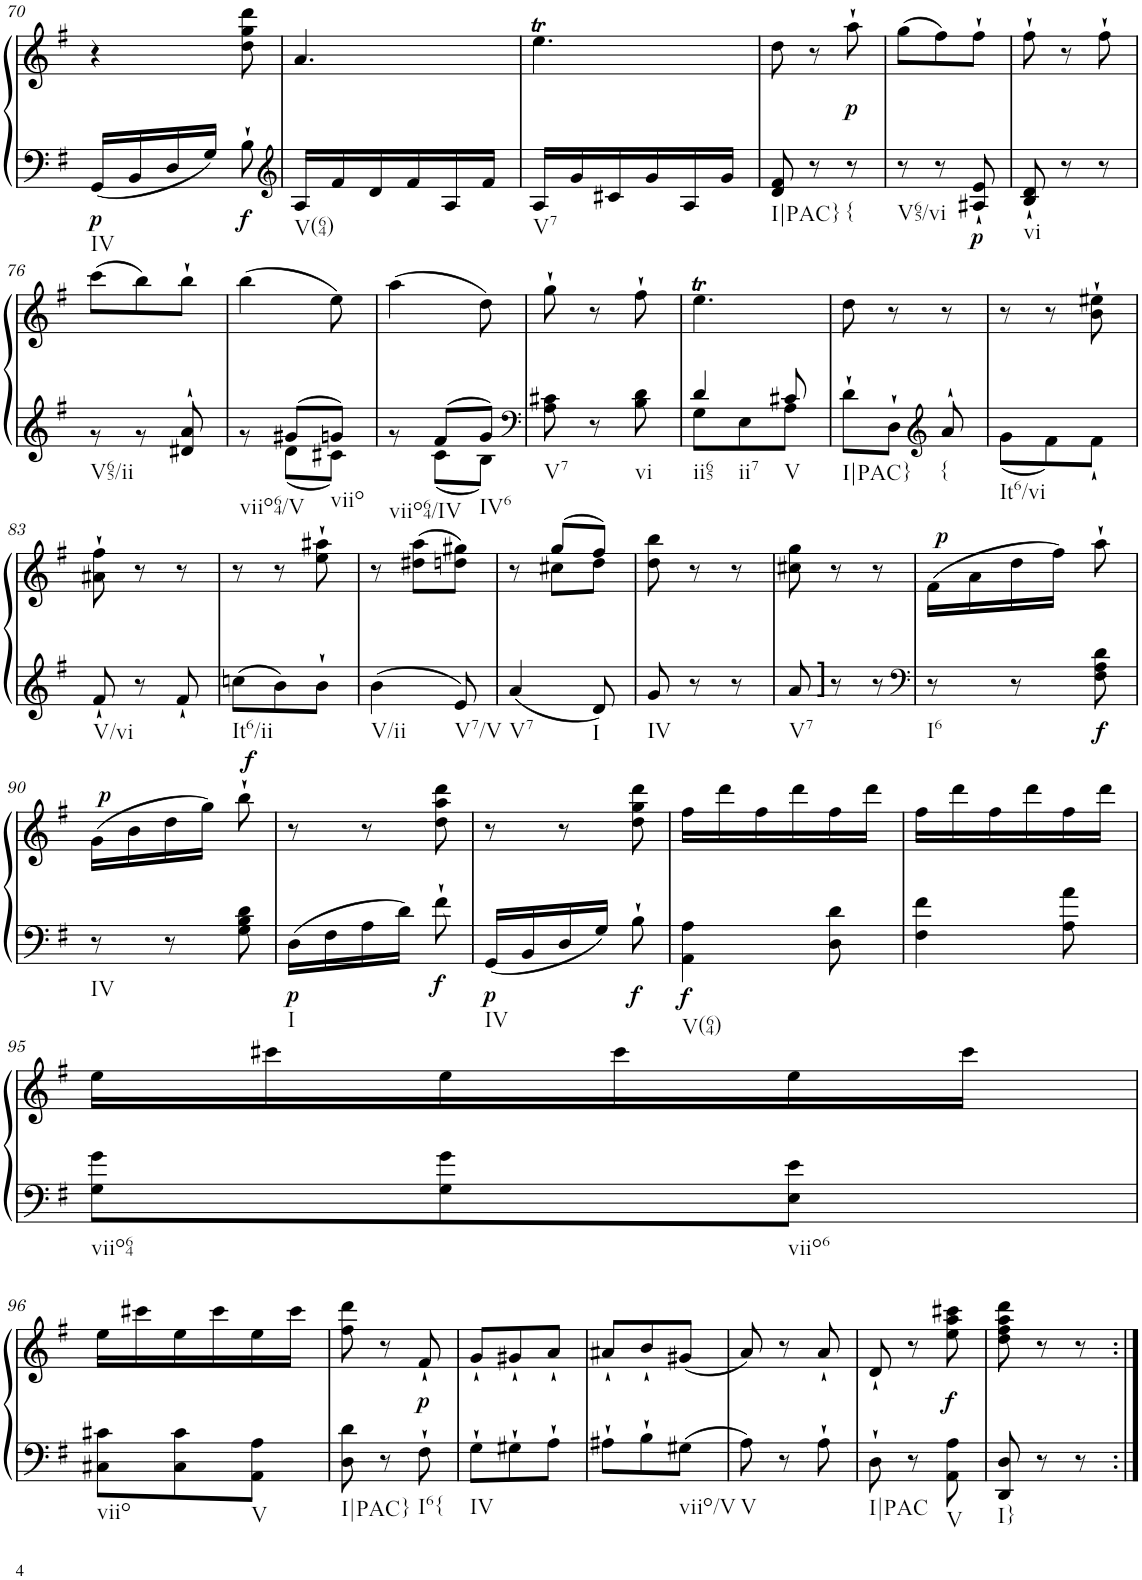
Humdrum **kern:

**kern	**kern	**dynam
*part1	*part1	*part1
*staff2	*staff1	*staff1/2
*I"Klavier linke Hand	*	*
!!LO:PB:g=z
*clefF4	*clefG2	*
*k[f#]	*k[f#]	*
*M3/8	*M3/8	*
=70	=70	=70
!LO:TX:b:t=IV	!	!
!	!	!LO:DY:b=2
16GG/LL	4r	p
16BB/	.	.
16D/	.	.
16G/JJ	.	.
!	!	!LO:DY:b=2
8B`\	8dd\ 8gg\ 8ddd\	f
=71	=71	=71
*clefG2	*	*
!LO:TX:b:t=V(64)	!	!
16A/LL	4.a/	.
16f#/	.	.
16d/	.	.
16f#/	.	.
16A/	.	.
16f#/JJ	.	.
=72	=72	=72
!LO:TX:b:t=V7	!	!
16A/LL	4.eeT\	.
16g/	.	.
16c#X/	.	.
16g/	.	.
16A/	.	.
16g/JJ	.	.
=73	=73	=73
!LO:TX:b:t=I|PAC}	!	!
8d/ 8f#/	8dd\	.
8r	8r	.
!LO:TX:b:t={	!	!
!	!	!LO:DY:b
8r	8aa`\	p
=74	=74	=74
!LO:TX:b:t=V65/vi	!	!
8r	(8gg\L	.
8r	8ff#\)	.
!	!	!LO:DY:b=2
8A#X/` 8e/`	8ff#`\J	p
=75	=75	=75
!LO:TX:b:t=vi	!	!
8B/` 8d/`	8ff#`\	.
8r	8r	.
8r	8ff#`\	.
!!LO:LB:g=z
=76	=76	=76
*^	*	*
!LO:TX:b:t=V65/ii	!	!	!
4.ryy	8r	(8ccc\L	.
.	8r	8bb\)	.
.	8d#X/` 8a/`	8bb`\J	.
=77	=77	=77	=77
!LO:TX:b:t=viio64/V	!	!	!
8ryy	8r	(4bb\	.
8g#X/L	8d\L	.	.
!LO:TX:b:t=viio	!	!	!
8gn/J	8c#X\J	8ee\)	.
=78	=78	=78	=78
!LO:TX:b:t=viio64/IV	!	!	!
8ryy	8r	(4aa\	.
8f#/L	8c\L	.	.
!LO:TX:b:t=IV6	!	!	!
8g/J	8B\J	8dd\)	.
*v	*v	*	*
=79	=79	=79
*clefF4	*	*
*^	*	*
!LO:TX:b:t=V7	!	!	!
*v	*v	*	*
8A\ 8c#X\	8gg`\	.
8r	8r	.
!LO:TX:b:t=vi	!	!
8B\ 8d\	8ff#`\	.
=80	=80	=80
*^	*	*
!LO:TX:b:t=ii65	!	!	!
!LO:TX:b:t=ii7	!	!	!
4d/	8G\L	4.eeT\	.
.	8E\	.	.
!LO:TX:b:t=V	!	!	!
8c#X/	8A\J	.	.
=81	=81	=81	=81
!LO:TX:b:t=I|PAC}	!	!	!
8d`\L	4ryy	8dd\	.
8D`\J	.	8r	.
*clefG2	*	*	*
!LO:TX:b:t={	!	!	!
8ryy	8a`/	8r	.
=82	=82	=82	=82
!LO:TX:b:t=It6/vi	!	!	!
4.ryy	8g\L	8r	.
.	8f#\	8r	.
.	8f#`\J	8b\` 8ee#X\`	.
!!LO:LB:g=z
=83	=83	=83	=83
!LO:TX:b:t=V/vi	!	!	!
*v	*v	*	*
8f#`/	8a#X\` 8ff#\`	.
8r	8r	.
8f#`/	8r	.
=84	=84	=84
!LO:TX:b:t=It6/ii	!	!
8ccn\L	8r	.
8b\	8r	.
8b`\J	8ee\` 8aa#X\`	.
=85	=85	=85
!LO:TX:b:t=V/ii	!	!
4b\	8r	.
.	(8dd#X\ 8aa\L	.
!LO:TX:b:t=V7/V	!	!
8e/	8ddn\ 8gg#X\J)	.
=86	=86	=86
*	*^	*
!LO:TX:b:t=V7	!	!	!
4a/	8r	8ryy	.
.	(8gg/L	8cc#X\L	.
!LO:TX:b:t=I	!	!	!
8d/	8ff#/J)	8dd\J	.
=87	=87	=87	=87
!LO:TX:b:t=IV	!	!	!
*	*v	*v	*
8g/	8dd\ 8bb\	.
8r	8r	.
8r	8r	.
=88	=88	=88
!LO:TX:b:t=V7	!	!
8a/	8cc#X\ 8gg\	.
8r	8r	.
8r	8r	.
=89	=89	=89
*clefF4	*	*
!LO:TX:b:t=I6	!	!
!	!	!LO:DY:a
8r	(16f#\LL	p
.	16a\	.
8r	16dd\	.
.	16ff#\JJ)	.
!	!	!LO:DY:b=2
8F#\ 8A\ 8d\	8aa`\	f
!!LO:LB:g=z
=90	=90	=90
!LO:TX:b:t=IV	!	!
!	!	!LO:DY:a
8r	(16g\LL	p
.	16b\	.
8r	16dd\	.
.	16gg\JJ)	.
!	!	!LO:DY:a
8G\ 8B\ 8d\	8bb`\	f
=91	=91	=91
!LO:TX:b:t=I	!	!
!	!	!LO:DY:b=2
16D\LL	8r	p
16F#\	.	.
16A\	8r	.
16d\JJ	.	.
!	!	!LO:DY:b=2
8f#`\	8dd\ 8aa\ 8ddd\	f
=92	=92	=92
!LO:TX:b:t=IV	!	!
!	!	!LO:DY:b=2
16GG/LL	8r	p
16BB/	.	.
16D/	8r	.
16G/JJ	.	.
!	!	!LO:DY:b=2
8B`\	8dd\ 8gg\ 8ddd\	f
=93	=93	=93
!LO:TX:b:t=V(64)	!	!
!	!	!LO:DY:b=2
4AA\ 4A\	16ff#\LL	f
.	16ddd\	.
.	16ff#\	.
.	16ddd\	.
8D\ 8d\	16ff#\	.
.	16ddd\JJ	.
=94	=94	=94
4F#\ 4f#\	16ff#\LL	.
.	16ddd\	.
.	16ff#\	.
.	16ddd\	.
8A\ 8a\	16ff#\	.
.	16ddd\JJ	.
!!LO:LB:g=z
=95	=95	=95
!LO:TX:b:t=viio64	!	!
8G\ 8g\L	16ee\LL	.
.	16ccc#X\	.
8G\ 8g\	16ee\	.
.	16ccc#\	.
!LO:TX:b:t=viio6	!	!
8E\ 8e\J	16ee\	.
.	16ccc#\JJ	.
!!LO:LB:g=z
=96	=96	=96
!LO:TX:b:t=viio	!	!
8C#X\ 8c#X\L	16ee\LL	.
.	16ccc#X\	.
8C#\ 8c#\	16ee\	.
.	16ccc#\	.
!LO:TX:b:t=V	!	!
8AA\ 8A\J	16ee\	.
.	16ccc#\JJ	.
=97	=97	=97
!LO:TX:b:t=I|PAC}	!	!
8D\ 8d\	8ff#\ 8ddd\	.
8r	8r	.
!LO:TX:b:t=I6{	!	!
!	!	!LO:DY:b
8F#`\	8f#`/	p
=98	=98	=98
!LO:TX:b:t=IV	!	!
8G`\L	8g`/L	.
8G#X`\	8g#X`/	.
8A`\J	8a`/J	.
=99	=99	=99
8A#X`\L	8a#X`/L	.
8B`\	8b`/	.
!LO:TX:b:t=viio/V	!	!
8G#X\J	(8g#X/J	.
=100	=100	=100
!LO:TX:b:t=V	!	!
8A\	8a/)	.
8r	8r	.
8A`\	8a`/	.
=101	=101	=101
!LO:TX:b:t=I|PAC	!	!
8D`\	8d`/	.
8r	8r	.
!LO:TX:b:t=V	!	!
!	!	!LO:DY:b
8AA\ 8A\	8ee\ 8aa\ 8ccc#X\	f
=102	=102	=102
!LO:TX:b:t=I}	!	!
8DD/ 8D/	8dd\ 8ff#\ 8aa\ 8ddd\	.
8r	8r	.
8r	8r	.
=:|!	=:|!	=:|!
*-	*-	*-
